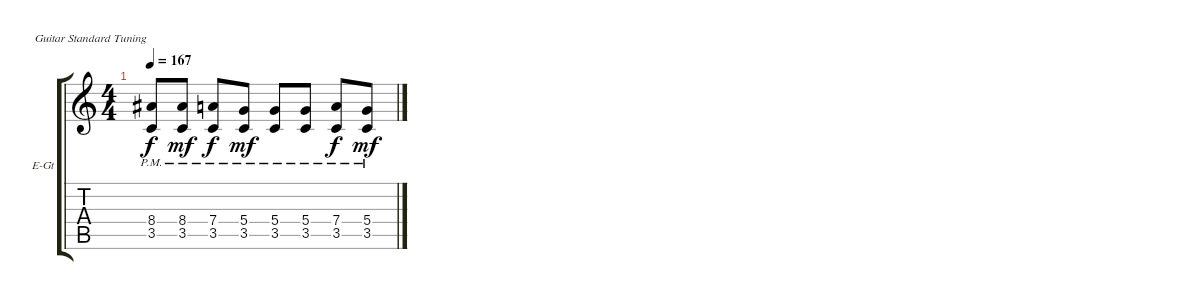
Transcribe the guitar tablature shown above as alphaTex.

\bracketExtendMode groupsimilarinstruments
\firstSystemTrackNameOrientation horizontal
\otherSystemsTrackNameOrientation horizontal
\track ("Rhythm" "E-Gt") {instrument overdrivenguitar}
\staff {score tabs}
\tuning (E4 B3 G3 D3 A2 E2)
\ts (4 4)
\tempo 167
\clef g2
\scale
0.180352
\ks c
(8.4{pm} 3.5{pm}).8{dy f} (8.4{pm} 3.5{pm}).8{dy mf} (7.4{pm} 3.5{pm}).8{dy f} (5.4{pm} 3.5{pm}).8{dy mf} (5.4{pm} 3.5{pm}).8 (5.4{pm} 3.5{pm}).8 (7.4{pm} 3.5{pm}).8{dy f} (5.4{pm} 3.5{pm}).8{dy mf}
